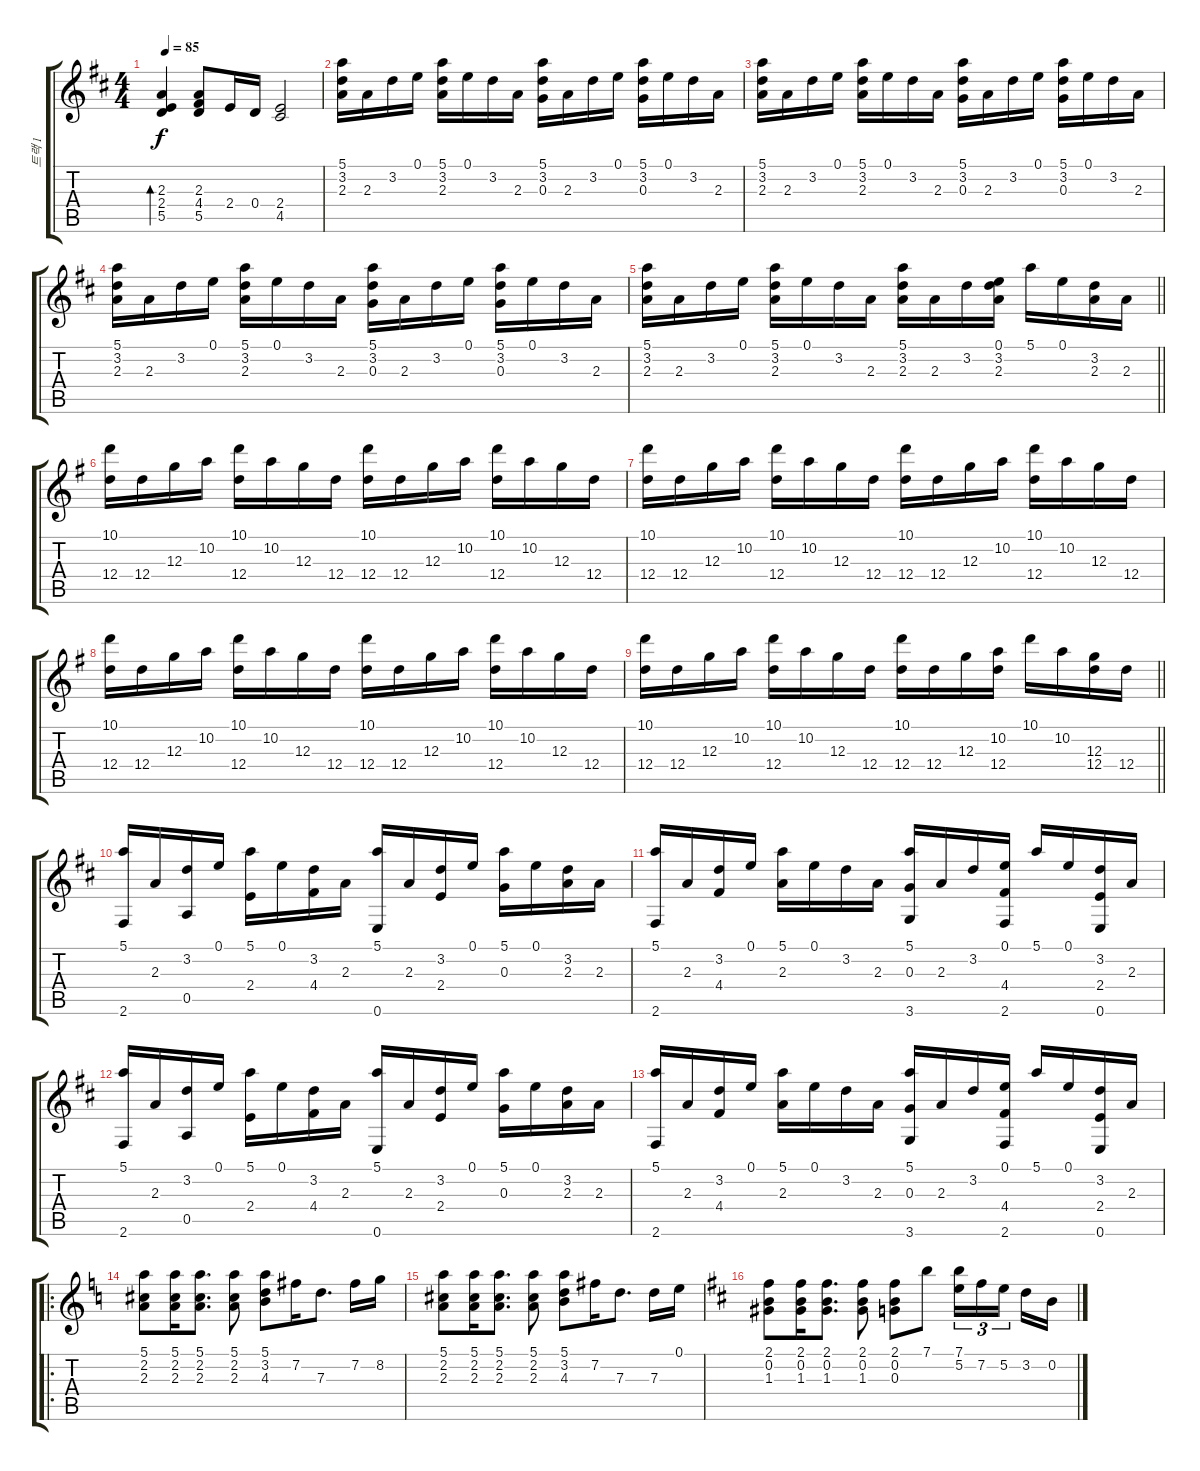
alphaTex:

\track ("트랙 1" "트랙 1") {instrument acousticguitarsteel}
\staff {score tabs}
\tuning (E4 B3 G3 D3 A2 E2) {hide}
\ts (4 4)
\tempo 85
\clef g2
\ks d
(2.3 2.4 5.5).4{bd 120 dy f} (2.3 4.4 5.5).8 2.4.16 0.4.16 (2.4 4.5).2 |
(5.1 3.2 2.3).16 2.3.16 3.2.16 0.1.16 (5.1 3.2 2.3).16 0.1.16 3.2.16 2.3.16 (5.1 3.2 0.3).16 2.3.16 3.2.16 0.1.16 (5.1 3.2 0.3).16 0.1.16 3.2.16 2.3.16 |
(5.1 3.2 2.3).16 2.3.16 3.2.16 0.1.16 (5.1 3.2 2.3).16 0.1.16 3.2.16 2.3.16 (5.1 3.2 0.3).16 2.3.16 3.2.16 0.1.16 (5.1 3.2 0.3).16 0.1.16 3.2.16 2.3.16 |
(5.1 3.2 2.3).16 2.3.16 3.2.16 0.1.16 (5.1 3.2 2.3).16 0.1.16 3.2.16 2.3.16 (5.1 3.2 0.3).16 2.3.16 3.2.16 0.1.16 (5.1 3.2 0.3).16 0.1.16 3.2.16 2.3.16 |
\barLineRight lightlight
(5.1 3.2 2.3).16 2.3.16 3.2.16 0.1.16 (5.1 3.2 2.3).16 0.1.16 3.2.16 2.3.16 (5.1 3.2 2.3).16 2.3.16 3.2.16 (0.1 3.2 2.3).16 5.1.16 0.1.16 (3.2 2.3).16 2.3.16 |
\ks g
(10.1 12.4).16 12.4.16 12.3.16 10.2.16 (10.1 12.4).16 10.2.16 12.3.16 12.4.16 (10.1 12.4).16 12.4.16 12.3.16 10.2.16 (10.1 12.4).16 10.2.16 12.3.16 12.4.16 |
(10.1 12.4).16 12.4.16 12.3.16 10.2.16 (10.1 12.4).16 10.2.16 12.3.16 12.4.16 (10.1 12.4).16 12.4.16 12.3.16 10.2.16 (10.1 12.4).16 10.2.16 12.3.16 12.4.16 |
(10.1 12.4).16 12.4.16 12.3.16 10.2.16 (10.1 12.4).16 10.2.16 12.3.16 12.4.16 (10.1 12.4).16 12.4.16 12.3.16 10.2.16 (10.1 12.4).16 10.2.16 12.3.16 12.4.16 |
\barLineRight lightlight
(10.1 12.4).16 12.4.16 12.3.16 10.2.16 (10.1 12.4).16 10.2.16 12.3.16 12.4.16 (10.1 12.4).16 12.4.16 12.3.16 (10.2 12.4).16 10.1.16 10.2.16 (12.3 12.4).16 12.4.16 |
\ks d
(5.1 2.6).16 2.3.16 (3.2 0.5).16 0.1.16 (5.1 2.4).16 0.1.16 (3.2 4.4).16 2.3.16 (5.1 0.6).16 2.3.16 (3.2 2.4).16 0.1.16 (5.1 0.3).16 0.1.16 (3.2 2.3).16 2.3.16 |
(5.1 2.6).16 2.3.16 (3.2 4.4).16 0.1.16 (5.1 2.3).16 0.1.16 3.2.16 2.3.16 (5.1 0.3 3.6).16 2.3.16 3.2.16 (0.1 4.4 2.6).16 5.1.16 0.1.16 (3.2 2.4 0.6).16 2.3.16 |
(5.1 2.6).16 2.3.16 (3.2 0.5).16 0.1.16 (5.1 2.4).16 0.1.16 (3.2 4.4).16 2.3.16 (5.1 0.6).16 2.3.16 (3.2 2.4).16 0.1.16 (5.1 0.3).16 0.1.16 (3.2 2.3).16 2.3.16 |
(5.1 2.6).16 2.3.16 (3.2 4.4).16 0.1.16 (5.1 2.3).16 0.1.16 3.2.16 2.3.16 (5.1 0.3 3.6).16 2.3.16 3.2.16 (0.1 4.4 2.6).16 5.1.16 0.1.16 (3.2 2.4 0.6).16 2.3.16 |
\ro
\ks c
(5.1 2.2 2.3).8 (5.1 2.2 2.3).16 (5.1 2.2 2.3).8{d} (5.1 2.2 2.3).8 (5.1 3.2 4.3).8 7.2.16 7.3.8{d} 7.2.16 8.2.16 |
(5.1 2.2 2.3).8 (5.1 2.2 2.3).16 (5.1 2.2 2.3).8{d} (5.1 2.2 2.3).8 (5.1 3.2 4.3).8 7.2.16 7.3.8{d} 7.3.16 0.1.16 |
\ks d
(2.1 0.2 1.3).8 (2.1 0.2 1.3).16 (2.1 0.2 1.3).8{d} (2.1 0.2 1.3).8 (2.1 0.2 0.3).8 7.1.8 (7.1 5.2).16{tu (3 2)} 7.2.16{tu (3 2)} 5.2.16{tu (3 2) beam splitsecondary} 3.2.16 0.2.16
